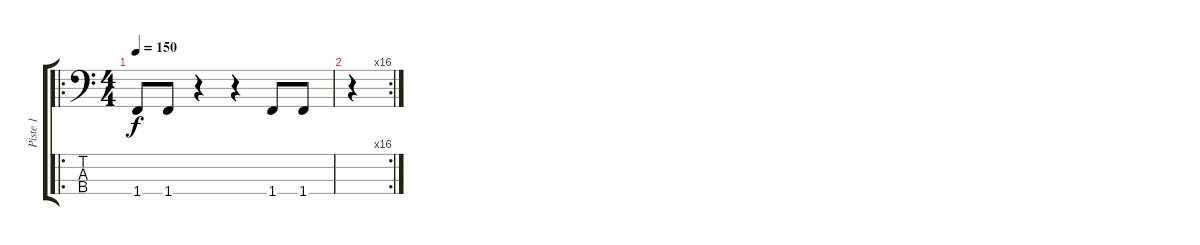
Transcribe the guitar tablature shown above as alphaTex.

\track ("Piste 1" "Piste 1") {instrument synthbass1}
\staff {score tabs}
\tuning (G2 D2 A1 E1) {hide}
\ro
\ts (4 4)
\tempo 150
\clef f4
\ks c
1.4.8{dy f instrument synthbass1} 1.4.8 r.4 r.4 1.4.8 1.4.8 |
\rc 16
r.4
